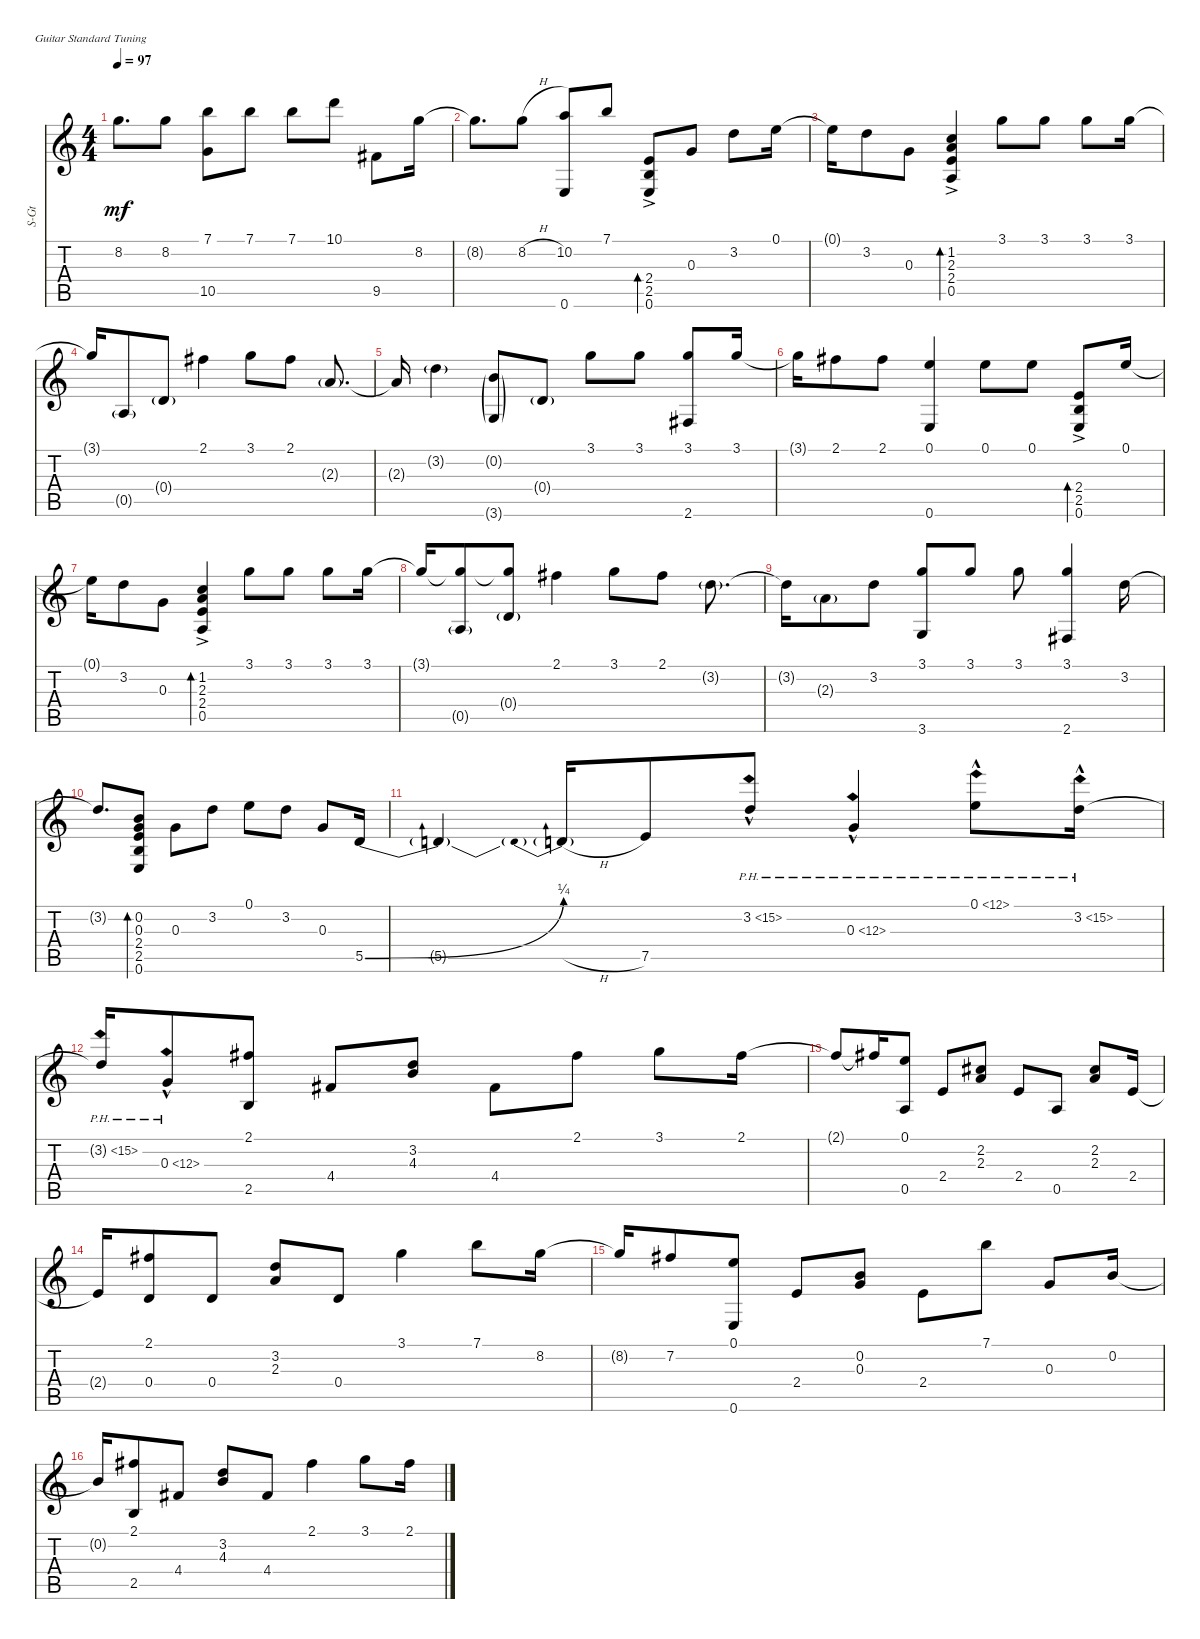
\defaultSystemsLayout 4
\bracketExtendMode nobrackets
\otherSystemsTrackNameOrientation horizontal
\track ("Steel Guitar" "S-Gt") {instrument acousticguitarsteel}
\staff {score tabs}
\tuning (E4 B3 G3 D3 A2 E2)
\ts (4 4)
\tempo 97
\clef g2
\ks c
8.2{t}.8{d dy mf} 8.2.8 (7.1 10.5).8 7.1.8 7.1.8 10.1.8 9.5.8 8.2.16 |
8.2{t}.8{d} 8.2{h}.8 (10.2 0.6).8 7.1.8 (0.6 2.5{ac} 2.4).8{bd 72} 0.3.8 3.2.8 0.1.16 |
0.1{t}.16 3.2.8 0.3.8 (1.2 2.3 2.4{ac} 0.5).4{bd 72} 3.1.8 3.1.8 3.1.8 3.1.16 |
3.1{t}.16 0.5{g}.8 0.4{g}.8 2.1.4 3.1.8 2.1.8 2.3{g}.8{d} |
2.3{t}.16 3.2{g}.4 (0.2{g} 3.6{g}).8 0.4{g}.8 3.1.8 3.1.8 (3.1 2.6).8 3.1.16 |
3.1{t}.16 2.1.8 2.1.8 (0.1 0.6).4 0.1.8 0.1.8 (0.6 2.5{ac} 2.4).8{bd 72} 0.1.16 |
0.1{t}.16 3.2.8 0.3.8 (1.2 2.3 2.4{ac} 0.5).4{bd 72} 3.1.8 3.1.8 3.1.8 3.1.16 |
3.1{t}.16 (3.1{t} 0.5{g}).8 (3.1{t} 0.4{g}).8 2.1.4 3.1.8 2.1.8 3.2{g}.8{d} |
3.2{t}.16 2.3{g}.8 3.2.8 (3.1 3.6).8 3.1.8 3.1.8 (3.1 2.6).4 3.2.16 |
3.2{t}.8{d} (0.2 0.6 0.3 2.4 2.5).8{bd 72} 0.3.8 3.2.8 0.1.8 3.2.8 0.3.8 5.5{be (bend 0 0 51 1)}.16 |
5.5{t}.4 5.5{be (prebend 0 1 51 1) h t}.16 7.5.8 3.2{ph 12 hac}.8 0.3{ph 12 hac}.4 0.1{ph 12 hac}.8 3.2{ph 12 hac}.16 |
3.2{ph 12 t}.16 0.3{ph 12 hac}.8 (2.1 2.5).8 4.4.8 (4.3 3.2).8 4.4.8 2.1.8 3.1.8 2.1.16 |
2.1{t}.8 2.1{t}.16 (0.1 0.5).8 2.4.8 (2.3 2.2).8 2.4.8 0.5.8 (2.3 2.2).8 2.4.16 |
2.4{t}.16 (2.1 0.4).8 0.4.8 (2.3 3.2).8 0.4.8 3.1.4 7.1.8 8.2.16 |
8.2{t}.16 7.2.8 (0.1 0.6).8 2.4.8 (0.2 0.3).8 2.4.8 7.1.8 0.3.8 0.2.16 |
0.2{t}.16 (2.1 2.5).8 4.4.8 (4.3 3.2).8 4.4.8 2.1.4 3.1.8 2.1.16
